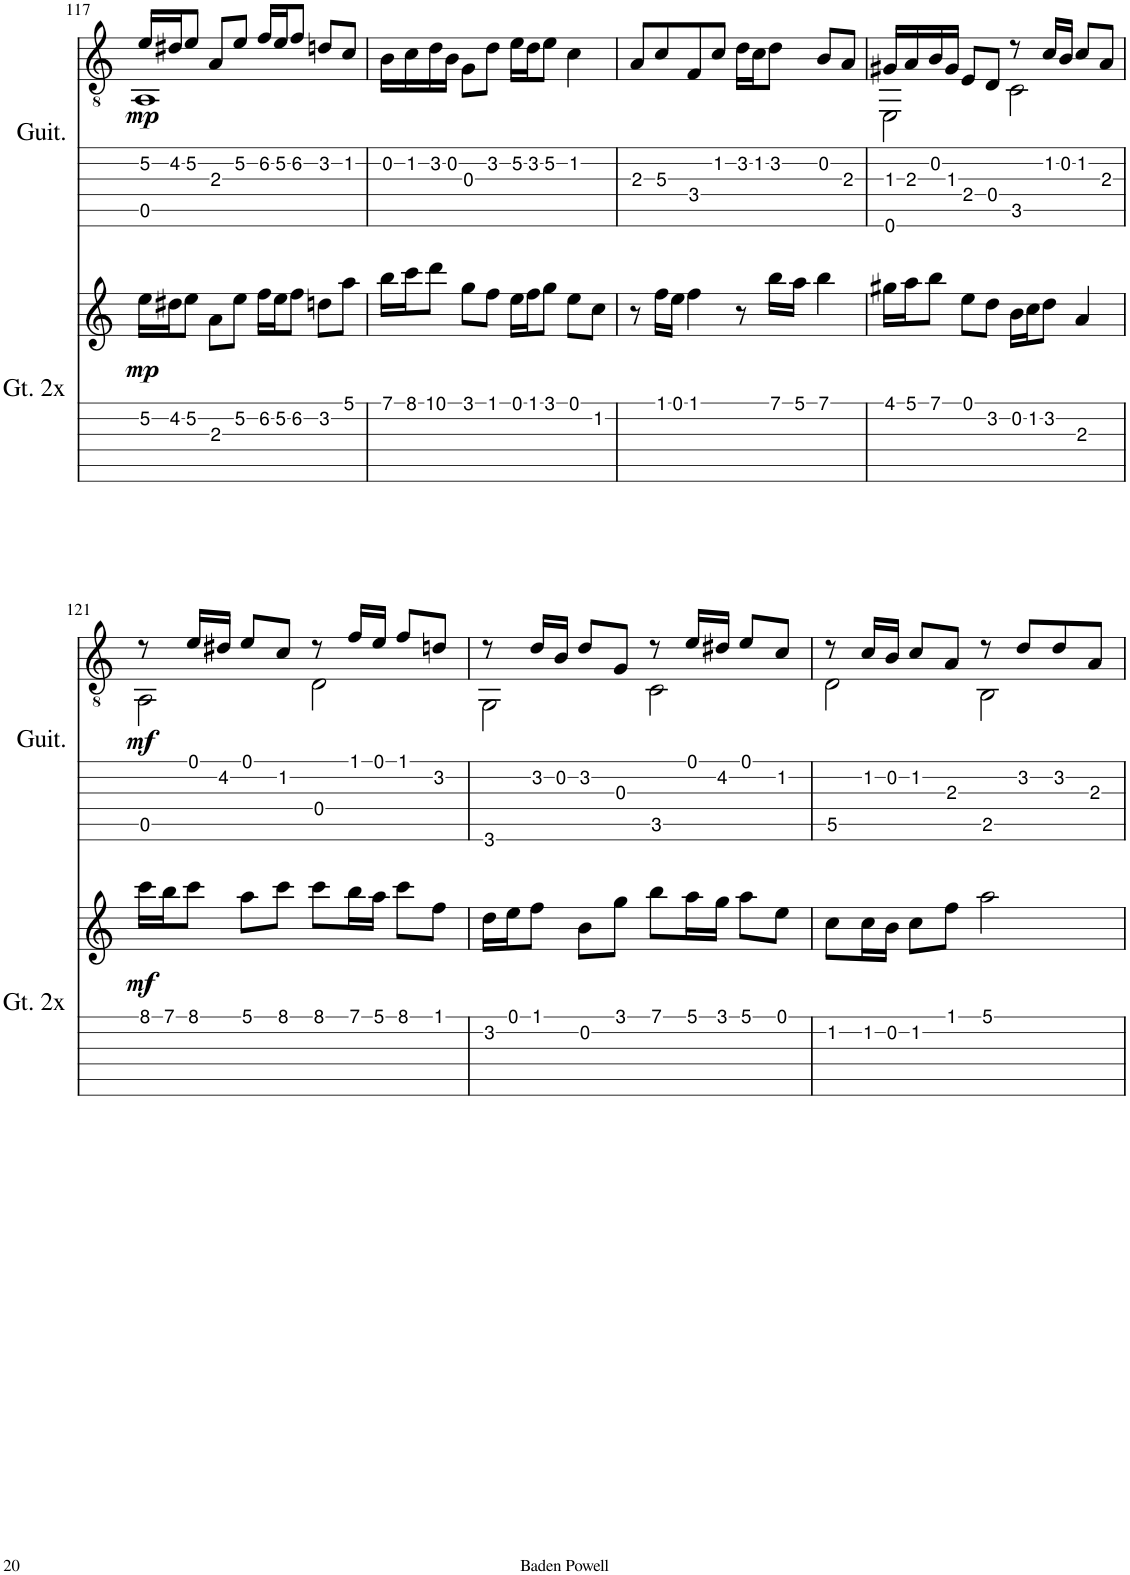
**kern	**kern	**dynam	**kern	**kern	**dynam
*part2	*part2	*part2	*part1	*part1	*part1
*staff4	*staff3	*staff3/4	*staff2	*staff1	*staff1/2
*I"Guitar (2x speed)	*	*	*I"Guitar	*	*
*I'Gt. 2x	*	*	*I'Guit.	*	*
!!LO:PB:g=z
*	*clefG2	*	*	*clefGv2	*
*k[]	*k[]	*	*k[]	*k[]	*
*	*M4/4	*	*M4/4	*M4/4	*
=117	=117	=117	=117	=117	=117
*	*	*	*^	*^	*
!	!	!LO:DY:b	!	!	!	!	!LO:DY:b
16eeLL	16ee\LL	mp	16eLL	1AA	16e/LL	1AA	mp
16dd#J	16dd#X\J	.	16d#J	.	16d#X/J	.	.
8eenJ	8ee\J	.	8enJ	.	8e/J	.	.
8aL	8a\L	.	8AL	.	8A/L	.	.
8eeJ	8ee\J	.	8eJ	.	8e/J	.	.
16ffLL	16ff\LL	.	16fLL	.	16f/LL	.	.
16eeJ	16ee\J	.	16eJ	.	16e/J	.	.
8ffJ	8ff\J	.	8fJ	.	8f/J	.	.
8ddL	8ddn\L	.	8dL	.	8dn/L	.	.
8aaJ	8aa\J	.	8cJ	.	8c/J	.	.
*	*	*	*v	*v	*	*	*
*	*	*	*	*v	*v	*
=118	=118	=118	=118	=118	=118
16bbLL	16bb\LL	.	16BLL	16B\LL	.
16cccJ	16ccc\J	.	16cJ	16c\	.
8dddJ	8ddd\J	.	16dL	16d\	.
.	.	.	16BJJ	16B\JJ	.
8ggL	8gg\L	.	8GL	8G\L	.
8ffJ	8ff\J	.	8dJ	8d\J	.
16eeLL	16ee\LL	.	16eLL	16e\LL	.
16ffJ	16ff\J	.	16dJ	16d\J	.
8ggJ	8gg\J	.	8eJ	8e\J	.
8eeL	8ee\L	.	4c	4c\	.
8ccJ	8cc\J	.	.	.	.
=119	=119	=119	=119	=119	=119
8r	8r	.	8AL	8A/L	.
16ffLL	16ff\LL	.	8cJ	8c/	.
16eeJJ	16ee\JJ	.	.	.	.
4ff	4ff\	.	8FL	8F/	.
.	.	.	8cJ	8c/J	.
8r	8r	.	16dLL	16d\LL	.
.	.	.	16cJ	16c\J	.
16bbLL	16bb\LL	.	8dJ	8d\J	.
16aaJJ	16aa\JJ	.	.	.	.
4bb	4bb\	.	8BL	8B/L	.
.	.	.	8AJ	8A/J	.
=120	=120	=120	=120	=120	=120
*	*	*	*^	*^	*
16gg#LL	16gg#X\LL	.	16G#LL	2EE	16G#X/LL	2EE\	.
16aaJ	16aa\J	.	16AJ	.	16A/	.	.
8bbJ	8bb\J	.	16BL	.	16B/	.	.
.	.	.	16G#JJ	.	16G#/JJ	.	.
8eeL	8ee\L	.	8EL	.	8E/L	.	.
8ddJ	8dd\J	.	8DJ	.	8D/J	.	.
16bLL	16b\LL	.	8r	2C	8r	2C\	.
16ccJ	16cc\J	.	.	.	.	.	.
8ddJ	8dd\J	.	16cLL	.	16c/LL	.	.
.	.	.	16BJJ	.	16B/JJ	.	.
4a	4a/	.	8cL	.	8c/L	.	.
.	.	.	8AJ	.	8A/J	.	.
!!LO:LB:g=z	!!
=121	=121	=121	=121	=121	=121	=121	=121
!	!	!LO:DY:b	!	!	!	!	!LO:DY:b
16cccLL	16ccc\LL	mf	8r	2AA	8r	2AA\	mf
16bbJ	16bb\J	.	.	.	.	.	.
8cccJ	8ccc\J	.	16eLL	.	16e/LL	.	.
.	.	.	16d#JJ	.	16d#X/JJ	.	.
8aaL	8aa\L	.	8eL	.	8e/L	.	.
8cccJ	8ccc\J	.	8cJ	.	8c/J	.	.
8cccL	8ccc\L	.	8r	2D	8r	2D\	.
16bbL	16bb\L	.	16fLL	.	16f/LL	.	.
16aaJJ	16aa\JJ	.	16eJJ	.	16e/JJ	.	.
8cccL	8ccc\L	.	8fL	.	8f/L	.	.
8ffJ	8ff\J	.	8dJ	.	8dn/J	.	.
=122	=122	=122	=122	=122	=122	=122	=122
16ddLL	16dd\LL	.	8r	2GG	8r	2GG\	.
16eeJ	16ee\J	.	.	.	.	.	.
8ffJ	8ff\J	.	16dLL	.	16d/LL	.	.
.	.	.	16BJJ	.	16B/JJ	.	.
8bL	8b\L	.	8dL	.	8d/L	.	.
8ggJ	8gg\J	.	8GJ	.	8G/J	.	.
8bbL	8bb\L	.	8r	2C	8r	2C\	.
16aaL	16aa\L	.	16eLL	.	16e/LL	.	.
16ggJJ	16gg\JJ	.	16d#JJ	.	16d#X/JJ	.	.
8aaL	8aa\L	.	8eL	.	8e/L	.	.
8eeJ	8ee\J	.	8cJ	.	8c/J	.	.
=123	=123	=123	=123	=123	=123	=123	=123
8ccL	8cc\L	.	8r	2D	8r	2D\	.
16ccL	16cc\L	.	16cLL	.	16c/LL	.	.
16bJJ	16b\JJ	.	16BJJ	.	16B/JJ	.	.
8ccL	8cc\L	.	8cL	.	8c/L	.	.
8ffJ	8ff\J	.	8AJ	.	8A/J	.	.
2aa	2aa\	.	8r	2BB	8r	2BB\	.
.	.	.	8d	.	8d/L	.	.
.	.	.	8dL	.	8d/	.	.
.	.	.	8AJ	.	8A/J	.	.
*	*	*	*v	*v	*	*	*
*	*	*	*	*v	*v	*
=	=	=	=	=	=
*-	*-	*-	*-	*-	*-
